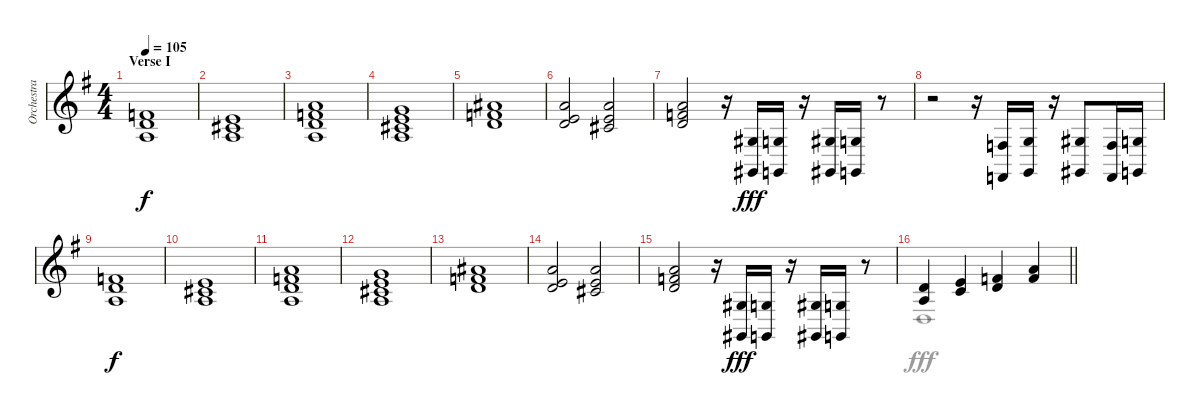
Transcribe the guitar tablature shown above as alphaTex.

\track ("Orchestra" "Orchestra") {instrument brasssection}
\staff {score}
\tuning (D4 A3 F3 C3 G2 D2) {hide}
\voice
\ts (4 4)
\section ("" "Verse I")
\tempo 105
\clef g2
\ks eminor
(3.1 5.2 4.3).1{dy f} |
(2.1 4.2 4.3).1 |
(7.1 8.2 9.3 9.4).1 |
(5.1 7.2 8.3 9.4).1 |
(8.1 8.2 9.3).1 |
(7.1 7.2 9.3).2 (7.1 7.2 8.3).2 |
(7.1 8.2 9.3).2 r.16 (8.4 6.6).16{dy fff} (7.4 5.6).16 r.16 (8.4 6.6).16 (7.4 5.6).16 r.8 |
r.2 r.16 (5.4 3.6).16 (7.4 5.6).16 r.16 (8.4 6.6).8 (5.4 3.6).16 (7.4 5.6).16 |
(3.1 5.2 4.3).1{dy f} |
(2.1 4.2 4.3).1 |
(7.1 8.2 9.3 9.4).1 |
(5.1 7.2 8.3 9.4).1 |
(8.1 8.2 9.3).1 |
(7.1 7.2 9.3).2 (7.1 7.2 8.3).2 |
(7.1 8.2 9.3).2 r.16 (8.4 6.6).16{dy fff} (7.4 5.6).16 r.16 (8.4 6.6).16 (7.4 5.6).16 r.8 |
\barLineRight lightlight
(5.2 4.3).4 (7.2 7.3).4 (3.1 5.2).4 (7.1 8.2).4
\voice
\clef g2
\ottava regular
\simile none
\ks eminor
|
|
|
|
|
|
|
|
|
|
|
|
|
|
|
\barLineRight lightlight
2.4.1
